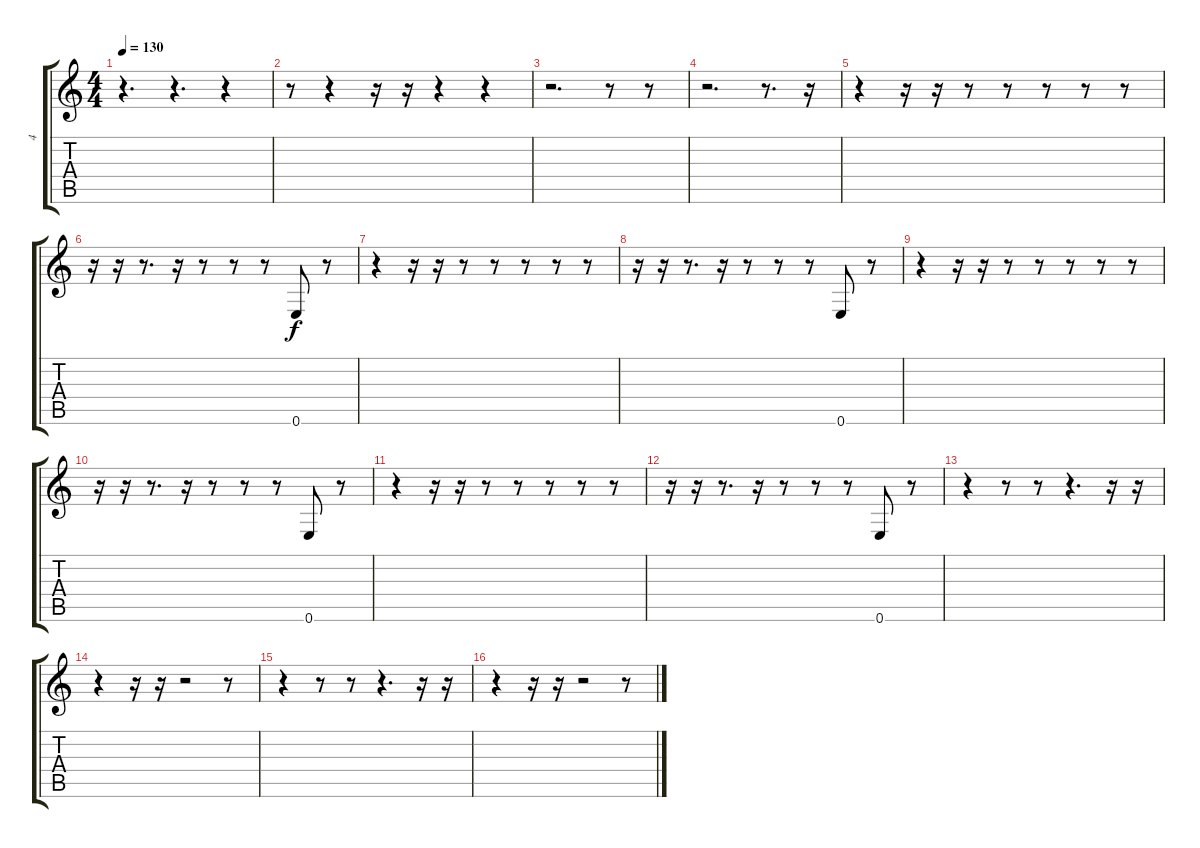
\track ("4" "4") {instrument electricbassfinger}
\staff {score tabs}
\tuning (E4 B3 G3 D3 A2 E2) {hide}
\ts (4 4)
\tempo 130
\clef g2
\ks c
r.4{d dy f} r.4{d} r.4 |
r.8 r.4 r.16 r.16 r.4 r.4 |
r.2{d} r.8 r.8 |
r.2{d} r.8{d} r.16 |
r.4 r.16 r.16 r.8 r.8 r.8 r.8 r.8 |
r.16 r.16 r.8{d} r.16 r.8 r.8 r.8 0.6.8 r.8 |
r.4 r.16 r.16 r.8 r.8 r.8 r.8 r.8 |
r.16 r.16 r.8{d} r.16 r.8 r.8 r.8 0.6.8 r.8 |
r.4 r.16 r.16 r.8 r.8 r.8 r.8 r.8 |
r.16 r.16 r.8{d} r.16 r.8 r.8 r.8 0.6.8 r.8 |
r.4 r.16 r.16 r.8 r.8 r.8 r.8 r.8 |
r.16 r.16 r.8{d} r.16 r.8 r.8 r.8 0.6.8 r.8 |
r.4 r.8 r.8 r.4{d} r.16 r.16 |
r.4 r.16 r.16 r.2 r.8 |
r.4 r.8 r.8 r.4{d} r.16 r.16 |
r.4 r.16 r.16 r.2 r.8
